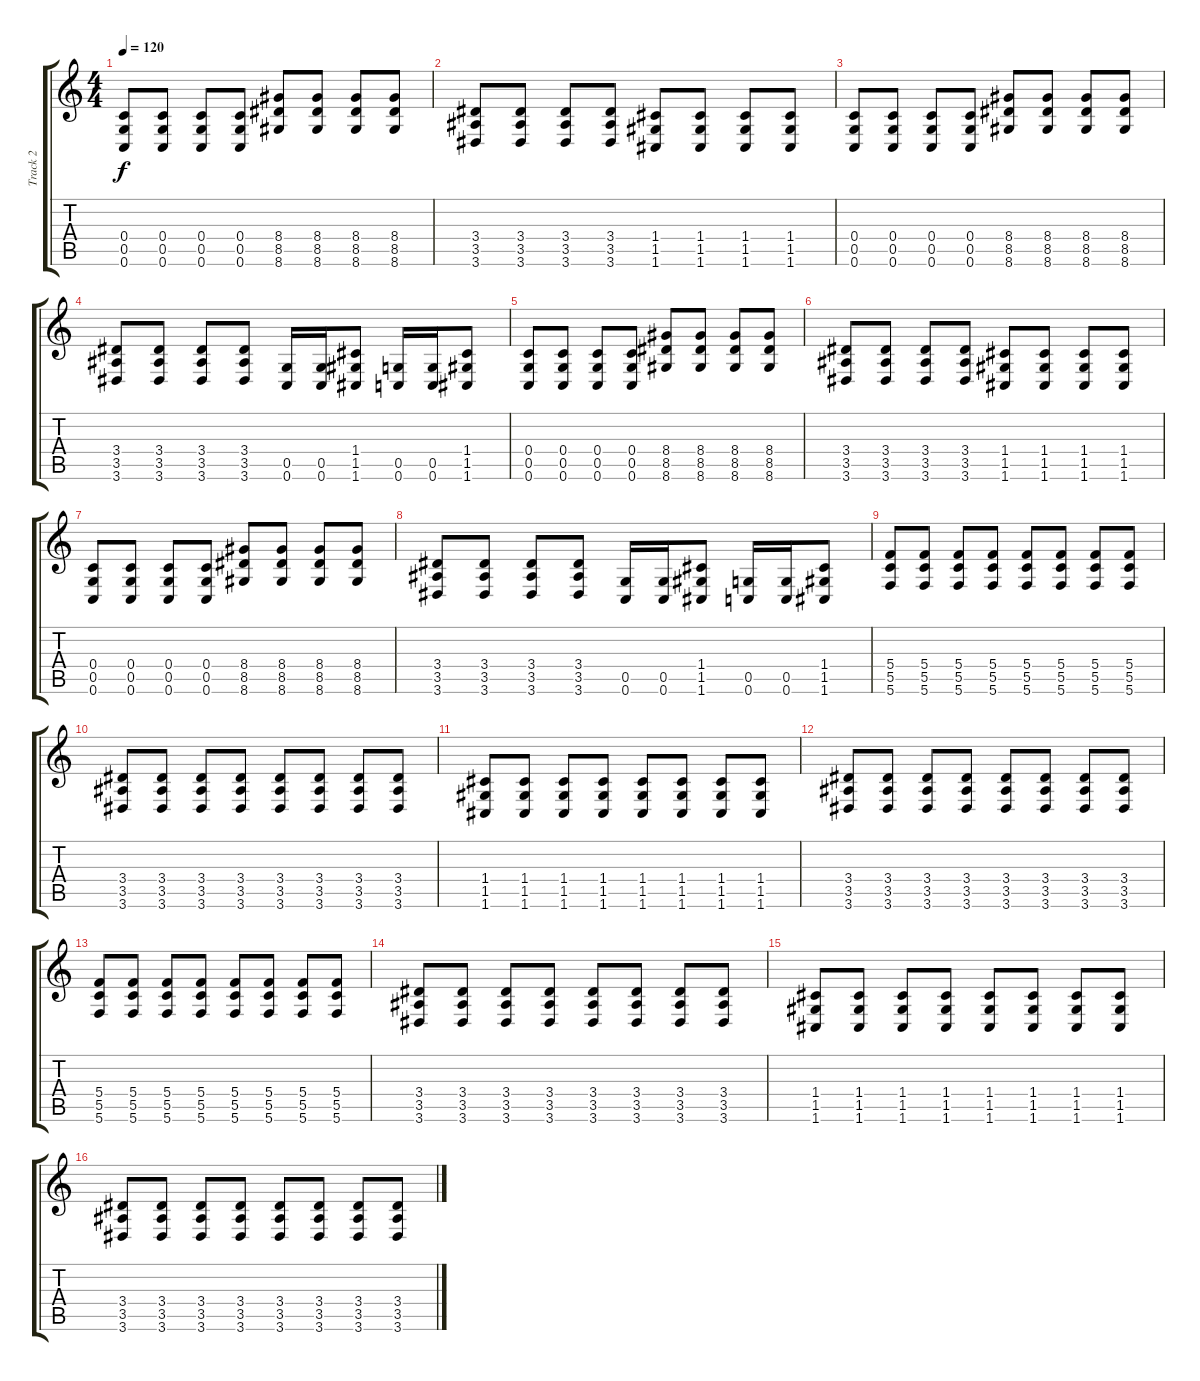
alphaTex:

\track ("Track 2" "Track 2") {instrument distortionguitar}
\staff {score tabs}
\tuning (D4 A3 F3 C3 G2 C2) {hide}
\ts (4 4)
\tempo 120
\clef g2
\ks c
(0.4 0.5 0.6).8{dy f} (0.4 0.5 0.6).8 (0.4 0.5 0.6).8 (0.4 0.5 0.6).8 (8.4 8.5 8.6).8 (8.4 8.5 8.6).8 (8.4 8.5 8.6).8 (8.4 8.5 8.6).8 |
(3.4 3.5 3.6).8 (3.4 3.5 3.6).8 (3.4 3.5 3.6).8 (3.4 3.5 3.6).8 (1.4 1.5 1.6).8 (1.4 1.5 1.6).8 (1.4 1.5 1.6).8 (1.4 1.5 1.6).8 |
(0.4 0.5 0.6).8 (0.4 0.5 0.6).8 (0.4 0.5 0.6).8 (0.4 0.5 0.6).8 (8.4 8.5 8.6).8 (8.4 8.5 8.6).8 (8.4 8.5 8.6).8 (8.4 8.5 8.6).8 |
(3.4 3.5 3.6).8 (3.4 3.5 3.6).8 (3.4 3.5 3.6).8 (3.4 3.5 3.6).8 (0.5 0.6).16 (0.5 0.6).16 (1.4 1.5 1.6).8 (0.5 0.6).16 (0.5 0.6).16 (1.4 1.5 1.6).8 |
(0.4 0.5 0.6).8 (0.4 0.5 0.6).8 (0.4 0.5 0.6).8 (0.4 0.5 0.6).8 (8.4 8.5 8.6).8 (8.4 8.5 8.6).8 (8.4 8.5 8.6).8 (8.4 8.5 8.6).8 |
(3.4 3.5 3.6).8 (3.4 3.5 3.6).8 (3.4 3.5 3.6).8 (3.4 3.5 3.6).8 (1.4 1.5 1.6).8 (1.4 1.5 1.6).8 (1.4 1.5 1.6).8 (1.4 1.5 1.6).8 |
(0.4 0.5 0.6).8 (0.4 0.5 0.6).8 (0.4 0.5 0.6).8 (0.4 0.5 0.6).8 (8.4 8.5 8.6).8 (8.4 8.5 8.6).8 (8.4 8.5 8.6).8 (8.4 8.5 8.6).8 |
(3.4 3.5 3.6).8 (3.4 3.5 3.6).8 (3.4 3.5 3.6).8 (3.4 3.5 3.6).8 (0.5 0.6).16 (0.5 0.6).16 (1.4 1.5 1.6).8 (0.5 0.6).16 (0.5 0.6).16 (1.4 1.5 1.6).8 |
(5.4 5.5 5.6).8 (5.4 5.5 5.6).8 (5.4 5.5 5.6).8 (5.4 5.5 5.6).8 (5.4 5.5 5.6).8 (5.4 5.5 5.6).8 (5.4 5.5 5.6).8 (5.4 5.5 5.6).8 |
(3.4 3.5 3.6).8 (3.4 3.5 3.6).8 (3.4 3.5 3.6).8 (3.4 3.5 3.6).8 (3.4 3.5 3.6).8 (3.4 3.5 3.6).8 (3.4 3.5 3.6).8 (3.4 3.5 3.6).8 |
(1.4 1.5 1.6).8 (1.4 1.5 1.6).8 (1.4 1.5 1.6).8 (1.4 1.5 1.6).8 (1.4 1.5 1.6).8 (1.4 1.5 1.6).8 (1.4 1.5 1.6).8 (1.4 1.5 1.6).8 |
(3.4 3.5 3.6).8 (3.4 3.5 3.6).8 (3.4 3.5 3.6).8 (3.4 3.5 3.6).8 (3.4 3.5 3.6).8 (3.4 3.5 3.6).8 (3.4 3.5 3.6).8 (3.4 3.5 3.6).8 |
(5.4 5.5 5.6).8 (5.4 5.5 5.6).8 (5.4 5.5 5.6).8 (5.4 5.5 5.6).8 (5.4 5.5 5.6).8 (5.4 5.5 5.6).8 (5.4 5.5 5.6).8 (5.4 5.5 5.6).8 |
(3.4 3.5 3.6).8 (3.4 3.5 3.6).8 (3.4 3.5 3.6).8 (3.4 3.5 3.6).8 (3.4 3.5 3.6).8 (3.4 3.5 3.6).8 (3.4 3.5 3.6).8 (3.4 3.5 3.6).8 |
(1.4 1.5 1.6).8 (1.4 1.5 1.6).8 (1.4 1.5 1.6).8 (1.4 1.5 1.6).8 (1.4 1.5 1.6).8 (1.4 1.5 1.6).8 (1.4 1.5 1.6).8 (1.4 1.5 1.6).8 |
(3.4 3.5 3.6).8 (3.4 3.5 3.6).8 (3.4 3.5 3.6).8 (3.4 3.5 3.6).8 (3.4 3.5 3.6).8 (3.4 3.5 3.6).8 (3.4 3.5 3.6).8 (3.4 3.5 3.6).8
